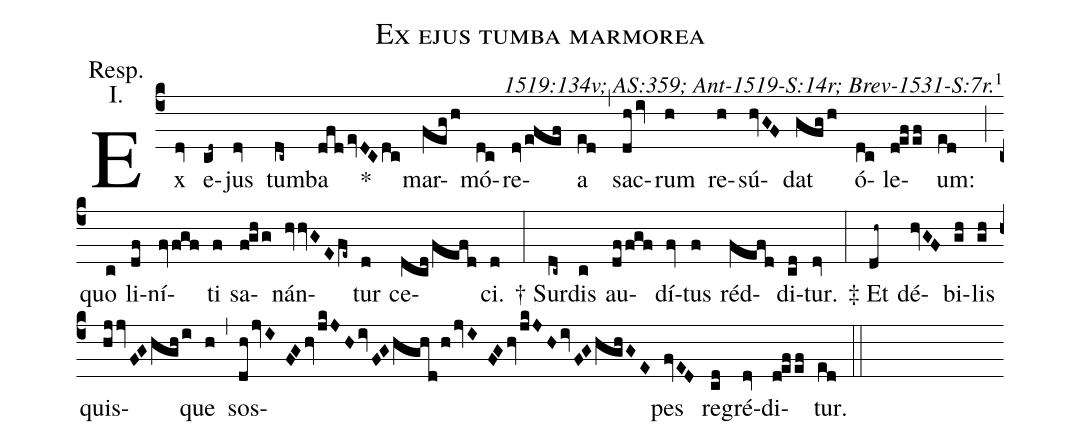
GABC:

name: Ex ejus tumba marmorea;
commentary: 1519:134v; AS:359; Ant-1519-S:14r; Brev-1531-S:7r.\footnote{1519:134v has no flats.};
annotation: Resp.;
annotation: I.;
%%
(c4) Ex(dv) e(cd~)jus(dv) tum(dc~)ba(dfdevDCdc) *() mar(fegh)mó(dc)re(dvefef)a(ed) (,)
sac(dhiv)rum(h) re(h)sú(hvGF)dat(gfgh) ó(dc)le(defef)um:(ed) (;)
quo(c) li(df)ní(fvfgf)ti(f) sa(fghg)nán(hvhvGEfe~)tur(d) ce(dcdfefd)ci.(d) (:)

†~Sur(dc~)dis(c) au(dffgf)dí(fv)tus(f) réd(fefd)di(cd)tur.(dv) (:)

‡~Et(dh~) dé(hvGF)bi(gh)lis(gh) quis(hjjvFGhghi)que(h) (,)
sos(dhjvIFGhvjkJHivFGhghdhjvIFGhvjkJHivFGhghGE)pes(fvED) re(cd)gré(dv)di(defef)tur.(ed) (::)

% sos(dhivGFhvjkJHivGFghdhjvIGFhvjkJHivGFhghFE)pes(fvED)
